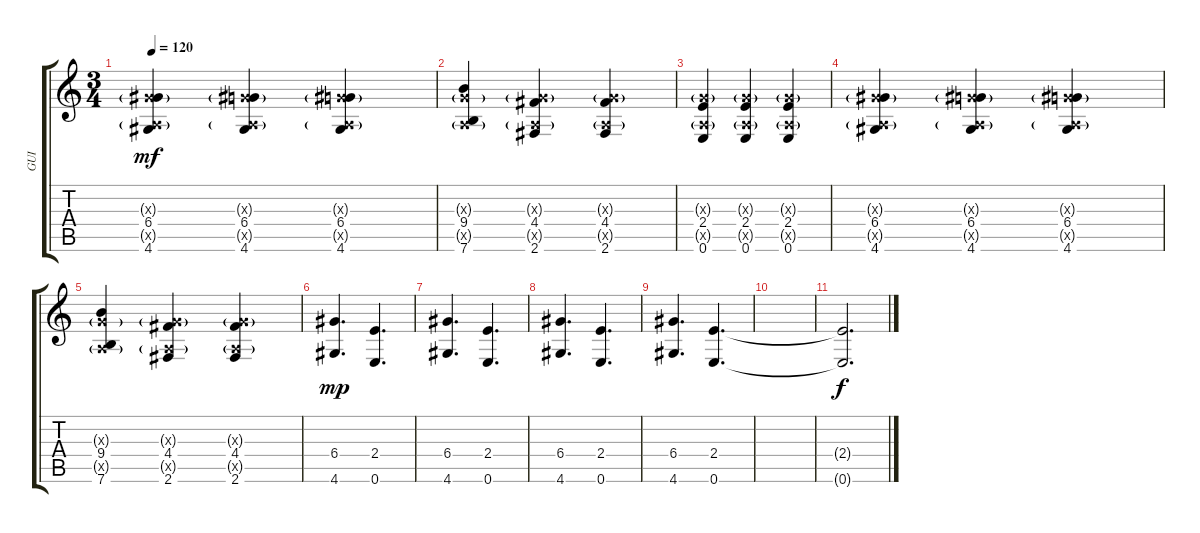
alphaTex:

\track ("GUI" "GUI") {instrument overdrivenguitar}
\staff {score tabs}
\tuning (E4 B3 G3 D3 A2 E2) {hide}
\ts (3 4)
\tempo 120
\clef g2
\ks c
(0.3{g x} 6.4 0.5{g x} 4.6).4{dy mf} (0.3{g x} 6.4 0.5{g x} 4.6).4 (0.3{g x} 6.4 0.5{g x} 4.6).4 |
(0.3{g x} 9.4 0.5{g x} 7.6).4 (0.3{g x} 4.4 0.5{g x} 2.6).4 (0.3{g x} 4.4 0.5{g x} 2.6).4 |
(0.3{g x} 2.4 0.5{g x} 0.6).4{volume 7} (0.3{g x} 2.4 0.5{g x} 0.6).4 (0.3{g x} 2.4 0.5{g x} 0.6).4 |
(0.3{g x} 6.4 0.5{g x} 4.6).4 (0.3{g x} 6.4 0.5{g x} 4.6).4 (0.3{g x} 6.4 0.5{g x} 4.6).4 |
(0.3{g x} 9.4 0.5{g x} 7.6).4 (0.3{g x} 4.4 0.5{g x} 2.6).4 (0.3{g x} 4.4 0.5{g x} 2.6).4 |
(6.4 4.6).4{d dy mp volume 10} (2.4 0.6).4{d} |
(6.4 4.6).4{d} (2.4 0.6).4{d} |
(6.4 4.6).4{d} (2.4 0.6).4{d} |
(6.4 4.6).4{d} (2.4 0.6).4{d} |
|
(2.4{t} 0.6{t}).2{d dy f}
